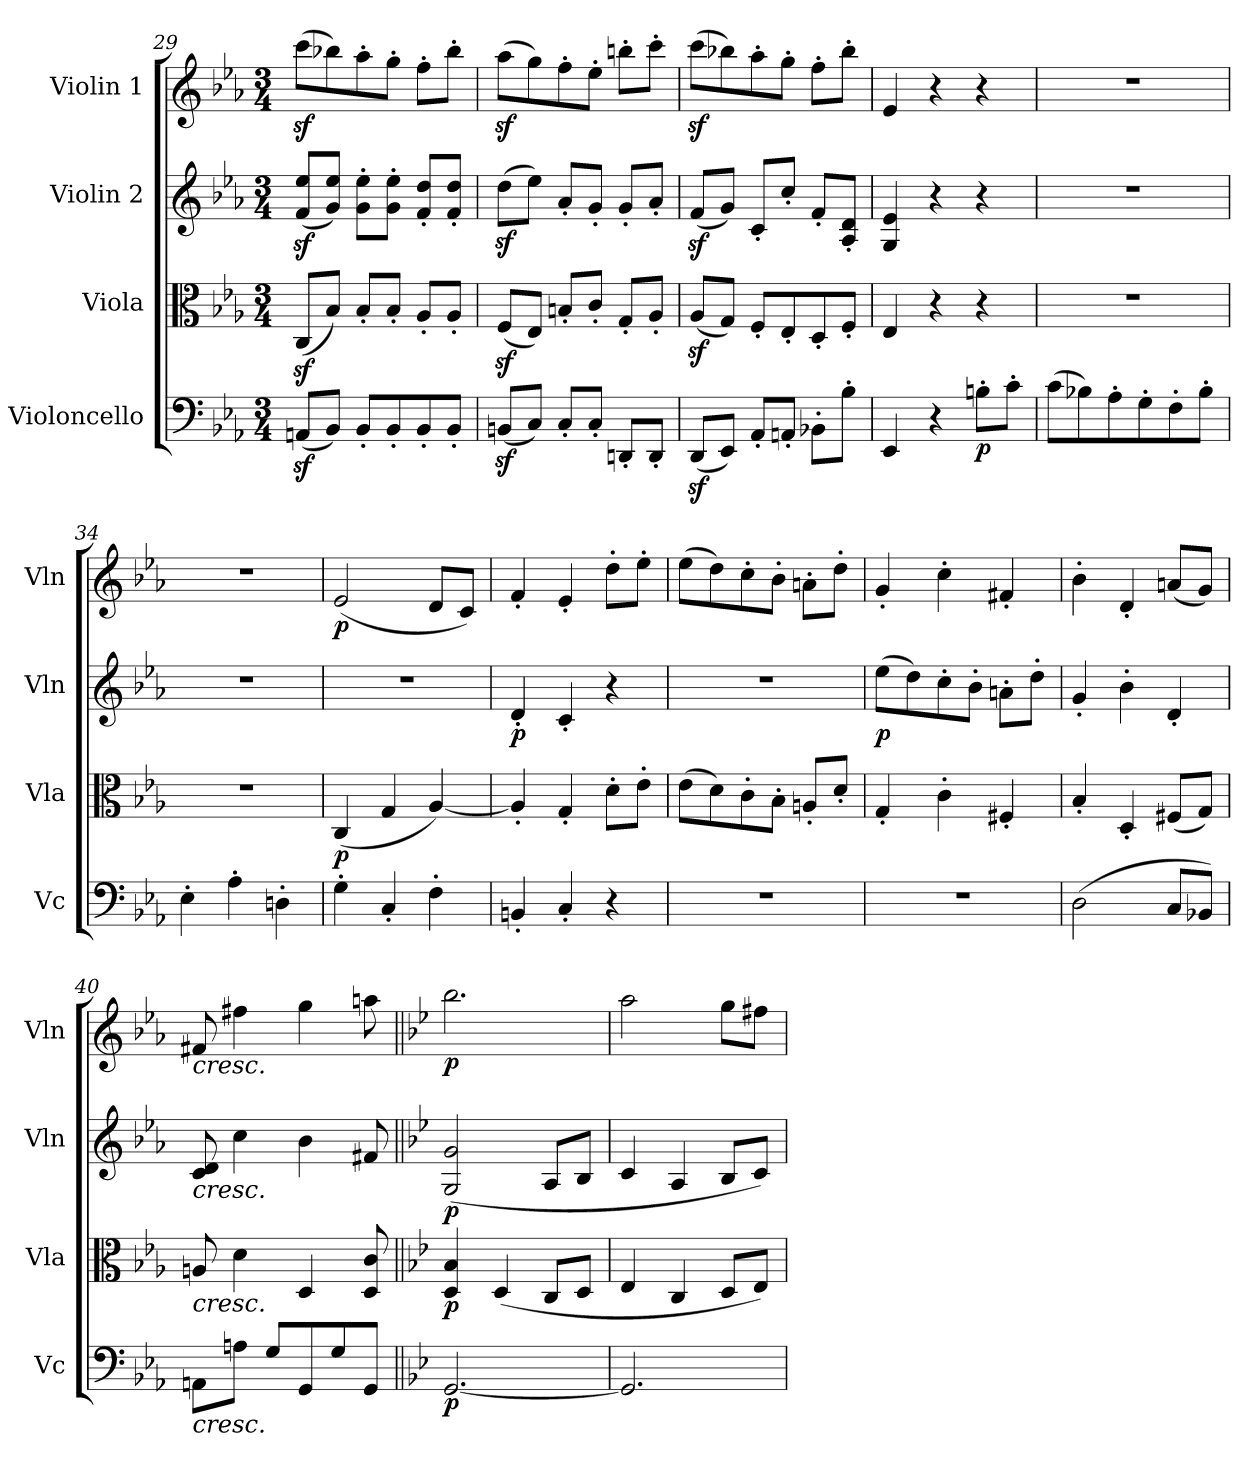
**kern	**dynam	**kern	**dynam	**kern	**dynam	**kern	**dynam
*part4	*part4	*part3	*part3	*part2	*part2	*part1	*part1
*staff4	*staff4	*staff3	*staff3	*staff2	*staff2	*staff1	*staff1
*I"Violoncello	*	*I"Viola	*	*I"Violin 2	*	*I"Violin 1	*
*I'Vc	*	*I'Vla	*	*I'Vln	*	*I'Vln	*
*clefF4	*	*clefC3	*	*clefG2	*	*clefG2	*
*k[b-e-a-]	*	*k[b-e-a-]	*	*k[b-e-a-]	*	*k[b-e-a-]	*
*M3/4	*	*M3/4	*	*M3/4	*	*M3/4	*
=29	=29	=29	=29	=29	=29	=29	=29
(8AAnz</L	.	(8Cz</L	.	(8f/z< 8ee-/z<L	.	(8cccz<\L	.
8BB-/J)	.	8B-/J)	.	8g/ 8ee-/J)	.	8bb-X\)	.
8BB-'/L	.	8B-'/L	.	8g\' 8ee-\'L	.	8aa-'\	.
8BB-'/	.	8B-'/J	.	8g\' 8ee-\'J	.	8gg'\J	.
8BB-'/	.	8A-'/L	.	8f/' 8dd/'L	.	8ff'\L	.
8BB-'/J	.	8A-'/J	.	8f/' 8dd/'J	.	8bb-'\J	.
=30	=30	=30	=30	=30	=30	=30	=30
(8BBnz</L	.	(8Fz</L	.	(8ddz<\L	.	(8aa-z<\L	.
8C/J)	.	8E-/J)	.	8ee-\J)	.	8gg\)	.
8C'/L	.	8Bn'/L	.	8a-'/L	.	8ff'\	.
8C'/J	.	8c'/J	.	8g'/J	.	8ee-'\J	.
8DDn'/L	.	8G'/L	.	8g'/L	.	8bbn'\L	.
8DD'/J	.	8A-'/J	.	8a-'/J	.	8ccc'\J	.
=31	=31	=31	=31	=31	=31	=31	=31
(8DDz</L	.	(8A-z</L	.	(8fz</L	.	(8cccz<\L	.
8EE-/J)	.	8G/J)	.	8g/J)	.	8bb-X\)	.
8AA-'/L	.	8F'/L	.	8c'/L	.	8aa-'\	.
8AAn'/J	.	8E-'/	.	8cc'/J	.	8gg'\J	.
8BB-X'\L	.	8D'/	.	8f'/L	.	8ff'\L	.
8B-'\J	.	8F'/J	.	8A-/' 8d/'J	.	8bb-'\J	.
!!LO:LB:g=z
=32	=32	=32	=32	=32	=32	=32	=32
4EE-/	.	4E-/	.	4G/ 4e-/	.	4e-/	.
4r	.	4r	.	4r	.	4r	.
!	!LO:DY:b	!	!	!	!	!	!
8Bn'\L	p	4r	.	4r	.	4r	.
8c'\J	.	.	.	.	.	.	.
!!LO:PB:g=z
=33	=33	=33	=33	=33	=33	=33	=33
(8c\L	.	2.r	.	2.r	.	2.r	.
8B-X\)	.	.	.	.	.	.	.
8A-'\	.	.	.	.	.	.	.
8G'\	.	.	.	.	.	.	.
8F'\	.	.	.	.	.	.	.
8B-'\J	.	.	.	.	.	.	.
=34	=34	=34	=34	=34	=34	=34	=34
4E-'\	.	2.r	.	2.r	.	2.r	.
4A-'\	.	.	.	.	.	.	.
4Dn'\	.	.	.	.	.	.	.
=35	=35	=35	=35	=35	=35	=35	=35
!	!	!	!LO:DY:b	!	!	!	!LO:DY:b
4G'\	.	(4C/	p	2.r	.	(2e-/	p
4C'/	.	4G/	.	.	.	.	.
4F'\	.	[4A-/)	.	.	.	8d/L	.
.	.	.	.	.	.	8c/J)	.
=36	=36	=36	=36	=36	=36	=36	=36
!	!	!	!	!	!LO:DY:b	!	!
4BBn'/	.	4A-'/]	.	4d'/	p	4f'/	.
4C'/	.	4G'/	.	4c'/	.	4e-'/	.
4r	.	8d'\L	.	4r	.	8dd'\L	.
.	.	8e-'\J	.	.	.	8ee-'\J	.
=37	=37	=37	=37	=37	=37	=37	=37
2.r	.	(8e-\L	.	2.r	.	(8ee-\L	.
.	.	8d\)	.	.	.	8dd\)	.
.	.	8c'\	.	.	.	8cc'\	.
.	.	8B-'\J	.	.	.	8b-'\J	.
.	.	8An'/L	.	.	.	8an'\L	.
.	.	8d'/J	.	.	.	8dd'\J	.
=38	=38	=38	=38	=38	=38	=38	=38
!	!	!	!	!	!LO:DY:b	!	!
2.r	.	4G'/	.	(8ee-\L	p	4g'/	.
.	.	.	.	8dd\)	.	.	.
.	.	4c'\	.	8cc'\	.	4cc'\	.
.	.	.	.	8b-'\J	.	.	.
.	.	4F#X'/	.	8an'\L	.	4f#X'/	.
.	.	.	.	8dd'\J	.	.	.
=39	=39	=39	=39	=39	=39	=39	=39
(<2D\	.	4B-'/	.	4g'/	.	4b-'\	.
.	.	4D'/	.	4b-'\	.	4d'/	.
8C/L	.	(8F#X/L	.	4d'/	.	(8an/L	.
8BB-X/J)	.	8G/J)	.	.	.	8g/J)	.
=40	=40	=40	=40	=40	=40	=40	=40
!	!	!	!	!	!	!LO:TX:b:i:t=cresc.	!
!	!	!	!	!LO:TX:b:i:t=cresc.	!	!	!
!	!	!LO:TX:b:i:t=cresc.	!	!	!	!	!
!LO:TX:b:i:t=cresc.	!	!	!	!	!	!	!
8AAn\L	.	8An/	.	8c/ 8d/	.	8f#X/	.
8An\J	.	4d\	.	4cc\	.	4ff#X\	.
8G/L	.	.	.	.	.	.	.
8GG/	.	4D/	.	4b-\	.	4gg\	.
8G/	.	.	.	.	.	.	.
8GG/J	.	8D/ 8c/	.	8f#X/	.	8aan\	.
!!LO:LB:g=z
=41||	=41||	=41||	=41||	=41||	=41||	=41||	=41||
*k[b-e-]	*	*k[b-e-]	*	*k[b-e-]	*	*k[b-e-]	*
!	!LO:DY:b	!	!LO:DY:b	!	!LO:DY:b	!	!LO:DY:b
[2.GG/	p	4D/ 4B-/	p	(2G/ 2g/	p	2.bb-\	p
.	.	(4D/	.	.	.	.	.
.	.	8C/L	.	8A/L	.	.	.
.	.	8D/J	.	8B-/J	.	.	.
=42	=42	=42	=42	=42	=42	=42	=42
2.GG/]	.	4E-/	.	4c/	.	2aa\	.
.	.	4C/	.	4A/	.	.	.
.	.	8D/L	.	8B-/L	.	8gg\L	.
.	.	8E-/J)	.	8c/J)	.	8ff#X\J	.
=	=	=	=	=	=	=	=
*-	*-	*-	*-	*-	*-	*-	*-
